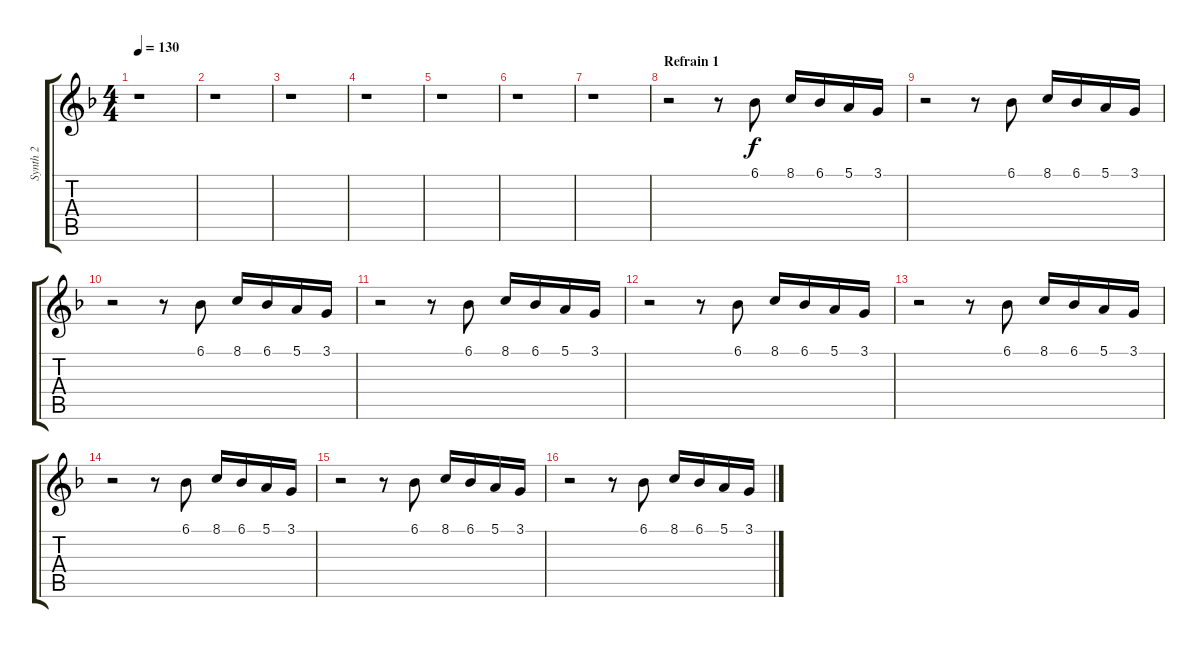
\track ("Synth 2" "Synth 2") {instrument synthbrass2}
\staff {score tabs}
\tuning (E4 B3 G3 D3 A2 E2) {hide}
\ts (4 4)
\tempo 130
\clef g2
\ks f
r.1{dy f} |
r.1 |
r.1 |
r.1 |
r.1 |
r.1 |
r.1 |
\section ("" "Refrain 1")
r.2 r.8 6.1.8 8.1.16 6.1.16 5.1.16 3.1.16 |
r.2 r.8 6.1.8 8.1.16 6.1.16 5.1.16 3.1.16 |
r.2 r.8 6.1.8 8.1.16 6.1.16 5.1.16 3.1.16 |
r.2 r.8 6.1.8 8.1.16 6.1.16 5.1.16 3.1.16 |
r.2 r.8 6.1.8 8.1.16 6.1.16 5.1.16 3.1.16 |
r.2 r.8 6.1.8 8.1.16 6.1.16 5.1.16 3.1.16 |
r.2 r.8 6.1.8 8.1.16 6.1.16 5.1.16 3.1.16 |
r.2 r.8 6.1.8 8.1.16 6.1.16 5.1.16 3.1.16 |
r.2 r.8 6.1.8 8.1.16 6.1.16 5.1.16 3.1.16
